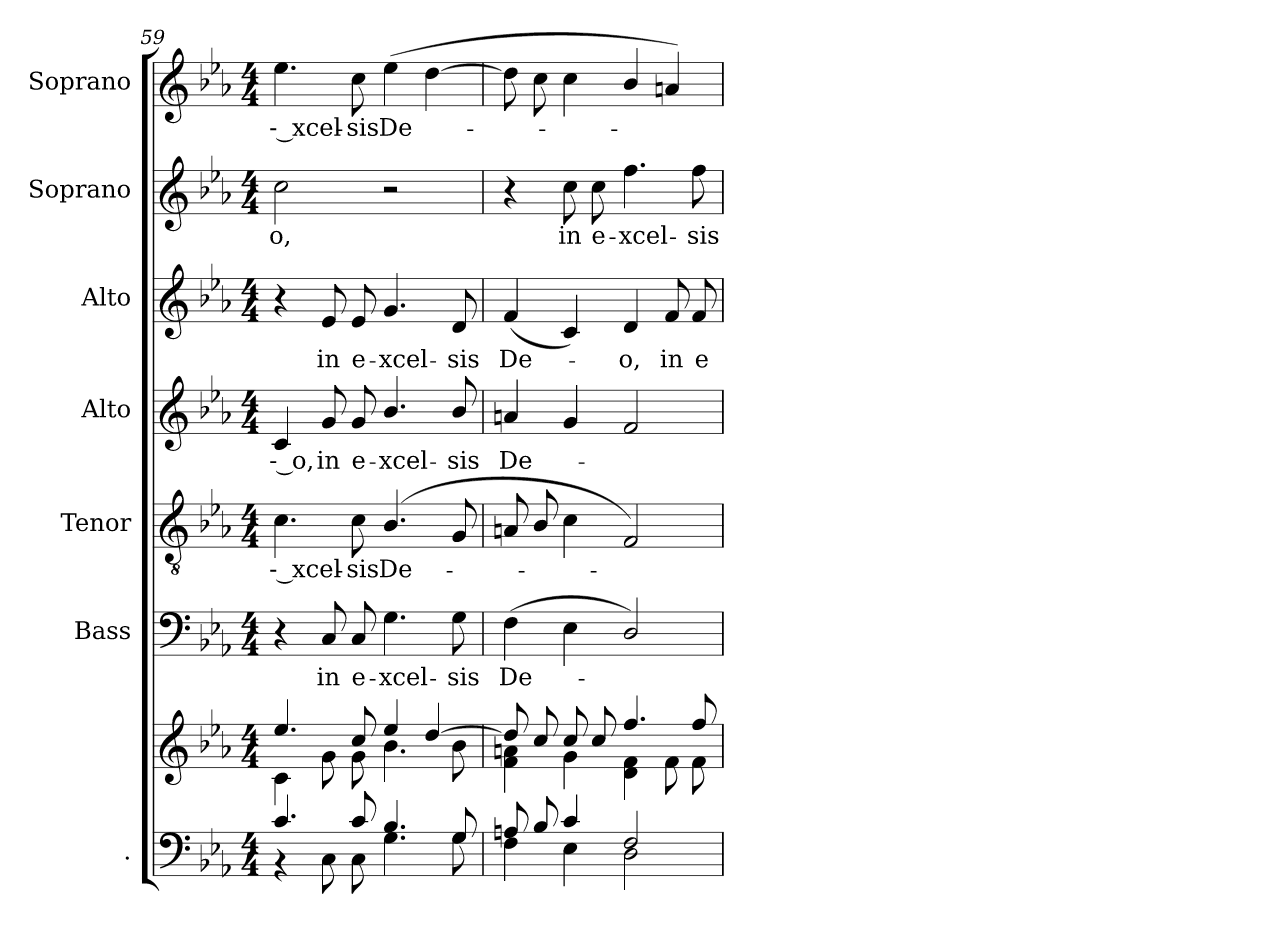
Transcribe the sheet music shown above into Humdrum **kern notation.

**kern	**kern	**kern	**text	**kern	**text	**kern	**text	**kern	**text	**kern	**text	**kern	**text
*part7	*part7	*part6	*part6	*part5	*part5	*part4	*part4	*part3	*part3	*part2	*part2	*part1	*part1
*staff8	*staff7	*staff6	*staff6	*staff5	*staff5	*staff4	*staff4	*staff3	*staff3	*staff2	*staff2	*staff1	*staff1
*I".	*	*I"Bass	*	*I"Tenor	*	*I"Alto	*	*I"Alto	*	*I"Soprano	*	*I"Soprano	*
*	*	*I'B.	*	*I'T.	*	*	*	*I'A.	*	*	*	*I'S.	*
!!LO:PB:g=z
*clefF4	*clefG2	*clefF4	*	*clefGv2	*	*clefG2	*	*clefG2	*	*clefG2	*	*clefG2	*
*	*	*	*	*ITrd7c12	*	*	*	*	*	*	*	*	*
*k[b-e-a-]	*k[b-e-a-]	*k[b-e-a-]	*	*k[b-e-a-]	*	*k[b-e-a-]	*	*k[b-e-a-]	*	*k[b-e-a-]	*	*k[b-e-a-]	*
*E-:	*E-:	*E-:	*	*E-:	*	*E-:	*	*E-:	*	*E-:	*	*E-:	*
*M4/4	*M4/4	*M4/4	*	*M4/4	*	*M4/4	*	*M4/4	*	*M4/4	*	*M4/4	*
=59	=59	=59	=59	=59	=59	=59	=59	=59	=59	=59	=59	=59	=59
*^	*^	*	*	*	*	*	*	*	*	*	*	*	*
!	!	!	!	!	!	!	!LO:LY:b:color=#000000	!	!	!	!	!	!	!	!
!	!	!	!	!	!	!	!	!	!LO:LY:b:color=#000000	!	!	!	!	!	!
!	!	!	!	!	!	!	!	!	!	!	!	!	!LO:LY:b:color=#000000	!	!
!	!	!	!	!	!	!	!	!	!	!	!	!	!	!	!LO:LY:b:color=#000000
4.ci/	4r	4.ee-i/	4ci\	4r	.	4.Ci\	-- xcel-	4ci/	-- o,	4r	.	2cci\	-o,	4.ee-i\	-- xcel-
!	!	!	!	!	!LO:LY:b:color=#000000	!	!	!	!	!	!	!	!	!	!
!	!	!	!	!	!	!	!	!	!LO:LY:b:color=#000000	!	!	!	!	!	!
!	!	!	!	!	!	!	!	!	!	!	!LO:LY:b:color=#000000	!	!	!	!
.	8Ci\	.	8gi\	8Ci/	in	.	.	8gi/	in	8e-i/	in	.	.	.	.
!	!	!	!	!	!LO:LY:b:color=#000000	!	!	!	!	!	!	!	!	!	!
!	!	!	!	!	!	!	!LO:LY:b:color=#000000	!	!	!	!	!	!	!	!
!	!	!	!	!	!	!	!	!	!LO:LY:b:color=#000000	!	!	!	!	!	!
!	!	!	!	!	!	!	!	!	!	!	!LO:LY:b:color=#000000	!	!	!	!
!	!	!	!	!	!	!	!	!	!	!	!	!	!	!	!LO:LY:b:color=#000000
8ci/	8Ci\	8cci/	8gi\	8Ci/	e-	8Ci\	-sis	8gi/	e-	8e-i/	e-	.	.	8cci\	-sis
!	!	!	!	!	!LO:LY:b:color=#000000	!	!	!	!	!	!	!	!	!	!
!	!	!	!	!	!	!	!LO:LY:b:color=#000000	!	!	!	!	!	!	!	!
!	!	!	!	!	!	!	!	!	!LO:LY:b:color=#000000	!	!	!	!	!	!
!	!	!	!	!	!	!	!	!	!	!	!LO:LY:b:color=#000000	!	!	!	!
!	!	!	!	!	!	!	!	!	!	!	!	!	!	!	!LO:LY:b:color=#000000
4.B-i/	4.Gi\	4ee-i/	4.b-i\	4.Gi\	-xcel-	(4.BB-i/	De-	4.b-i/	-xcel-	4.gi/	-xcel-	2r	.	(4ee-i\	De-
.	.	[4ddi/	.	.	.	.	.	.	.	.	.	.	.	[4ddi\	.
!	!	!	!	!	!LO:LY:b:color=#000000	!	!	!	!	!	!	!	!	!	!
!	!	!	!	!	!	!	!	!	!LO:LY:b:color=#000000	!	!	!	!	!	!
!	!	!	!	!	!	!	!	!	!	!	!LO:LY:b:color=#000000	!	!	!	!
8Gi/	8Gi\	.	8b-i\	8Gi\	-sis	8GGi/	.	8b-i/	-sis	8di/	-sis	.	.	.	.
=60	=60	=60	=60	=60	=60	=60	=60	=60	=60	=60	=60	=60	=60	=60	=60
!	!	!	!	!	!LO:LY:b:color=#000000	!	!	!	!	!	!	!	!	!	!
!	!	!	!	!	!	!	!	!	!LO:LY:b:color=#000000	!	!	!	!	!	!
!	!	!	!	!	!	!	!	!	!	!	!LO:LY:b:color=#000000	!	!	!	!
8Ani/	4Fi\	8ddi/]	4fi\ 4ani	(4Fi\	De-	8AAni/	.	4ani/	De-	(4fi/	De-	4r	.	8ddi\]	.
8B-i/	.	8cci/	.	.	.	8BB-i/	.	.	.	.	.	.	.	8cci\	.
!	!	!	!	!	!	!	!	!	!	!	!	!	!LO:LY:b:color=#000000	!	!
4ci/	4E-i\	8cci/	4gi\	4E-i\	.	4Ci\	.	4gi/	.	4ci/)	.	8cci\	in	4cci\	.
!	!	!	!	!	!	!	!	!	!	!	!	!	!LO:LY:b:color=#000000	!	!
.	.	8cci/	.	.	.	.	.	.	.	.	.	8cci\	e-	.	.
!	!	!	!	!	!	!	!	!	!	!	!LO:LY:b:color=#000000	!	!	!	!
!	!	!	!	!	!	!	!	!	!	!	!	!	!LO:LY:b:color=#000000	!	!
2Fi/	2Di\	4.ffi/	4di\ 4fi	2Di/)	.	2FFi/)	.	2fi/	.	4di/	-o,	4.ffi\	-xcel-	4b-i/	.
!	!	!	!	!	!	!	!	!	!	!	!LO:LY:b:color=#000000	!	!	!	!
.	.	.	8fi\	.	.	.	.	.	.	8fi/	in	.	.	4ani/)	.
!	!	!	!	!	!	!	!	!	!	!	!LO:LY:b:color=#000000	!	!	!	!
!	!	!	!	!	!	!	!	!	!	!	!	!	!LO:LY:b:color=#000000	!	!
.	.	8ffi/	8fi\	.	.	.	.	.	.	8fi/	e-	8ffi\	-sis	.	.
*v	*v	*	*	*	*	*	*	*	*	*	*	*	*	*	*
*	*v	*v	*	*	*	*	*	*	*	*	*	*	*	*
=	=	=	=	=	=	=	=	=	=	=	=	=	=
*-	*-	*-	*-	*-	*-	*-	*-	*-	*-	*-	*-	*-	*-
